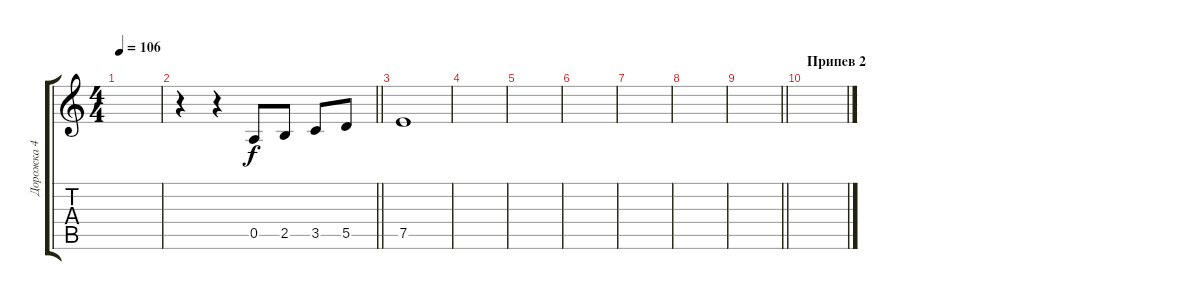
\track ("Дорожка 4" "Дорожка 4") {instrument overdrivenguitar}
\staff {score tabs}
\tuning (E4 B3 G3 D3 A2 E2) {hide}
\ts (4 4)
\tempo 106
\clef g2
\ks c
|
\barLineRight lightlight
r.4 r.4 0.5.8 2.5.8 3.5.8 5.5.8 |
7.5.1 |
|
|
|
|
|
\barLineRight lightlight
|
\section ("" "Припев 2")
